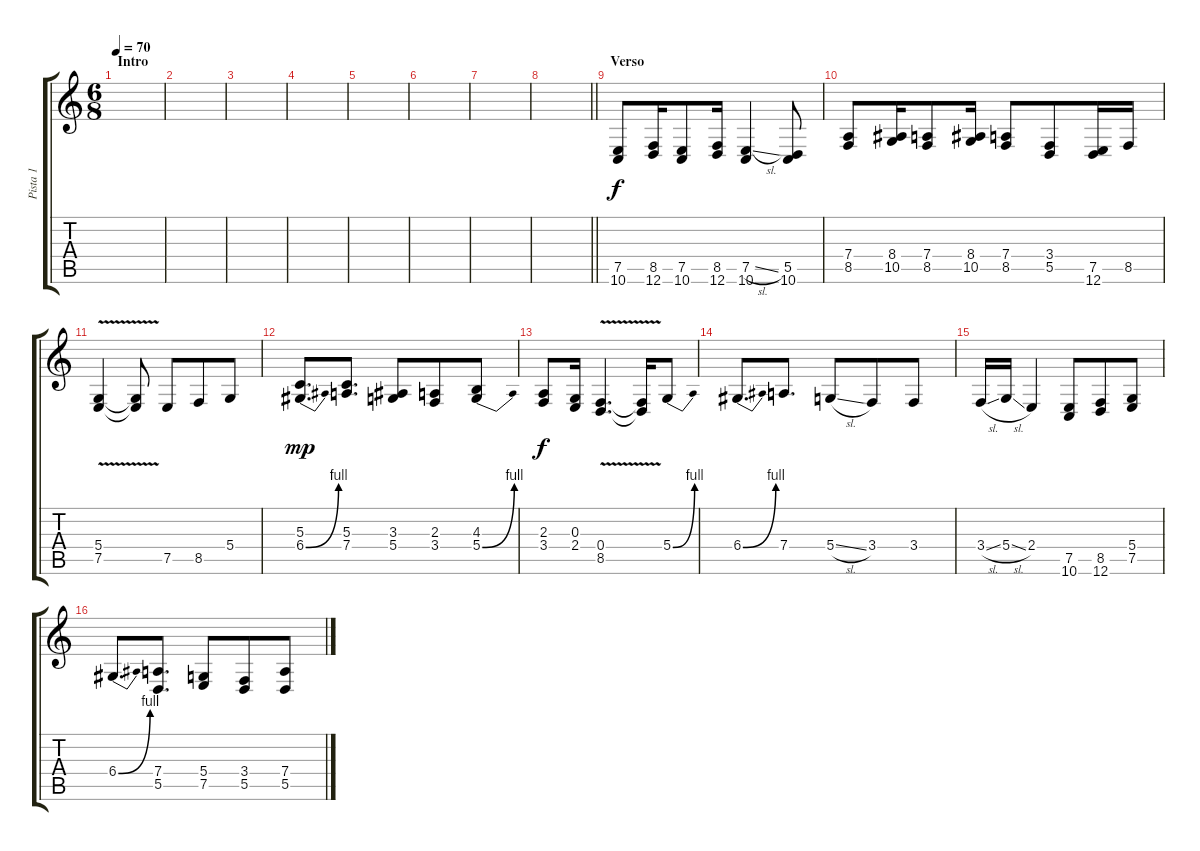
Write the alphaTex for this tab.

\track ("Pista 1" "Pista 1") {instrument clarinet}
\staff {score tabs}
\tuning (E4 B3 G3 D3 A2 D2) {hide}
\ts (6 8)
\section ("" "Intro")
\tempo 70
\clef g2
\ks c
|
|
|
|
|
|
|
\barLineRight lightlight
|
\section ("" "Verso")
(7.5 10.6).8 (8.5 12.6).16 (7.5 10.6).8 (8.5 12.6).16 (7.5{sl} 10.6).4 (5.5 10.6).8 |
(7.4 8.5).8 (8.4 10.5).16 (7.4 8.5).8 (8.4 10.5).16 (7.4 8.5).8 (3.4 5.5).8 (7.5 12.6).16 8.5.16 |
(5.4 7.5{v}).4 (5.4{t} 7.5{t}).8 7.5.8 8.5.8 5.4.8 |
(5.3 6.4{be (bend 0 0 60 4)}).8{d dy mp} (5.3 7.4).8{d} (3.3 5.4).8 (2.3 3.4).8 (4.3 5.4{be (bend 0 0 60 4)}).8 |
(2.3 3.4).8{dy f} (0.3 2.4).16 (0.4{v} 8.5).4{d} (0.4{t} 8.5{t}).16 5.4{be (bend 0 0 60 4)}.8 |
6.4{be (bend 0 0 60 4)}.8{d} 7.4.8{d} 5.4{sl}.8 3.4.8 3.4.8 |
3.4{sl}.16 5.4{sl}.16 2.4.4 (7.5 10.6).8 (8.5 12.6).8 (5.4 7.5).8 |
6.4{be (bend 0 0 60 4)}.8{d} (7.4 5.5).8{d} (5.4 7.5).8 (3.4 5.5).8 (7.4 5.5).8
